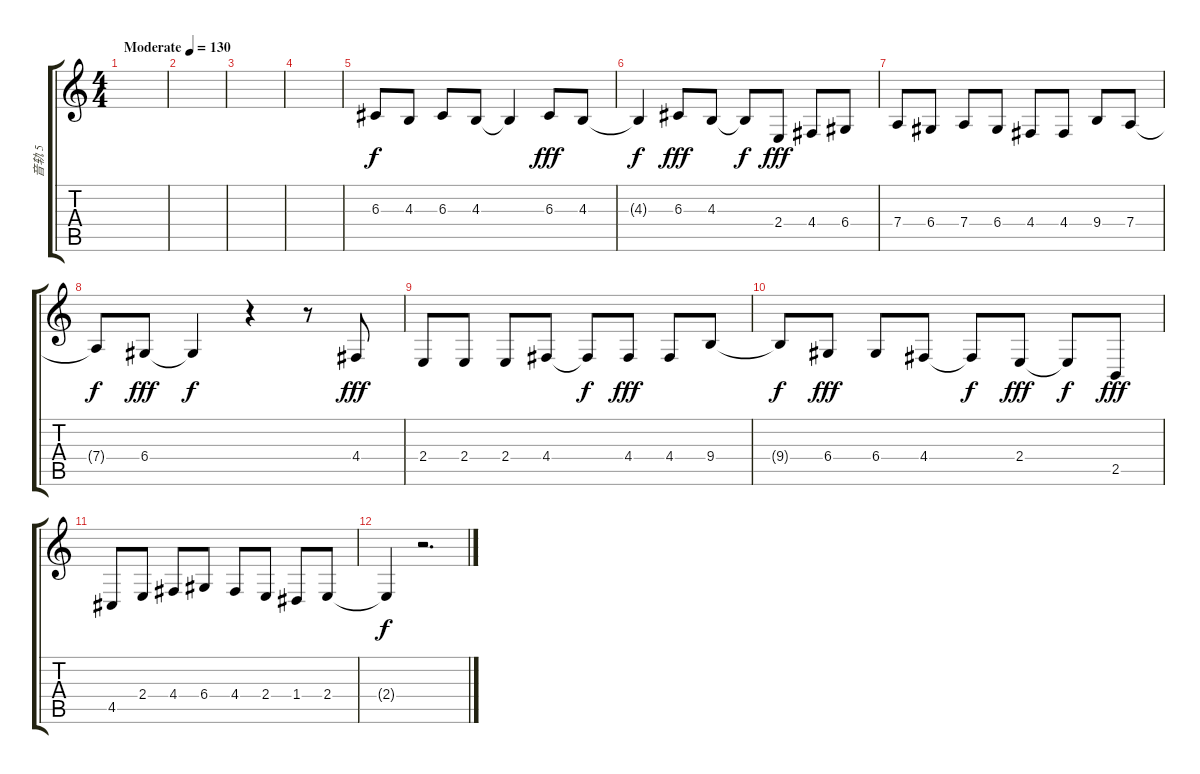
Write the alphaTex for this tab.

\track ("音轨 5" "音轨 5") {instrument flute}
\staff {score tabs}
\tuning (E4 B3 G3 D3 A2 E2) {hide}
\ts (4 4)
\tempo (130 "Moderate")
\clef g2
\ks c
|
|
|
|
6.3.8 4.3.8 6.3.8 4.3.8 4.3{t}.4{dy f} 6.3.8{dy fff} 4.3.8 |
4.3{t}.4{dy f} 6.3.8{dy fff} 4.3.8 4.3{t}.8{dy f} 2.4.8{dy fff} 4.4.8 6.4.8 |
7.4.8 6.4.8 7.4.8 6.4.8 4.4.8 4.4.8 9.4.8 7.4.8 |
7.4{t}.8{dy f} 6.4.8{dy fff} 6.4{t}.4{dy f} r.4 r.8 4.4.8{dy fff} |
2.4.8 2.4.8 2.4.8 4.4.8 4.4{t}.8{dy f} 4.4.8{dy fff} 4.4.8 9.4.8 |
9.4{t}.8{dy f} 6.4.8{dy fff} 6.4.8 4.4.8 4.4{t}.8{dy f} 2.4.8{dy fff} 2.4{t}.8{dy f} 2.5.8{dy fff} |
4.5.8 2.4.8 4.4.8 6.4.8 4.4.8 2.4.8 1.4.8 2.4.8 |
2.4{t}.4{dy f} r.2{d}
